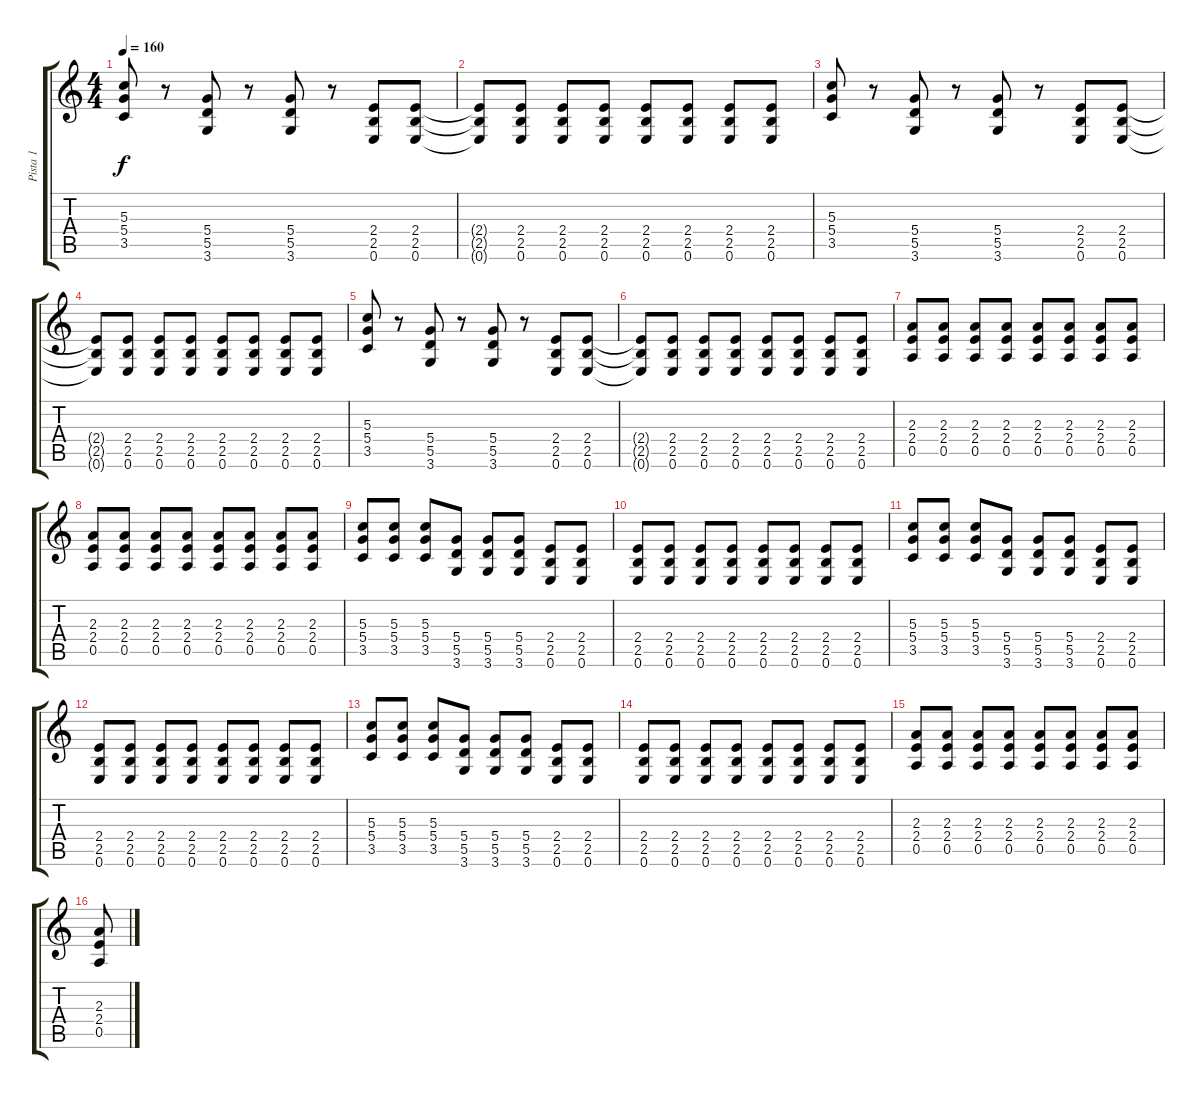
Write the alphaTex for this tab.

\track ("Pista 1" "Pista 1") {instrument overdrivenguitar}
\staff {score tabs}
\tuning (E4 B3 G3 D3 A2 E2) {hide}
\ts (4 4)
\tempo 160
\clef g2
\ks c
(5.3 5.4 3.5).8{dy f volume 11} r.8 (5.4 5.5 3.6).8 r.8 (5.4 5.5 3.6).8 r.8 (2.4 2.5 0.6).8 (2.4 2.5 0.6).8 |
(2.4{t} 2.5{t} 0.6{t}).8 (2.4 2.5 0.6).8 (2.4 2.5 0.6).8 (2.4 2.5 0.6).8 (2.4 2.5 0.6).8 (2.4 2.5 0.6).8 (2.4 2.5 0.6).8 (2.4 2.5 0.6).8 |
(5.3 5.4 3.5).8 r.8 (5.4 5.5 3.6).8 r.8 (5.4 5.5 3.6).8 r.8 (2.4 2.5 0.6).8 (2.4 2.5 0.6).8 |
(2.4{t} 2.5{t} 0.6{t}).8 (2.4 2.5 0.6).8 (2.4 2.5 0.6).8 (2.4 2.5 0.6).8 (2.4 2.5 0.6).8 (2.4 2.5 0.6).8 (2.4 2.5 0.6).8 (2.4 2.5 0.6).8 |
(5.3 5.4 3.5).8 r.8 (5.4 5.5 3.6).8 r.8 (5.4 5.5 3.6).8 r.8 (2.4 2.5 0.6).8 (2.4 2.5 0.6).8 |
(2.4{t} 2.5{t} 0.6{t}).8 (2.4 2.5 0.6).8 (2.4 2.5 0.6).8 (2.4 2.5 0.6).8 (2.4 2.5 0.6).8 (2.4 2.5 0.6).8 (2.4 2.5 0.6).8 (2.4 2.5 0.6).8 |
(2.3 2.4 0.5).8 (2.3 2.4 0.5).8 (2.3 2.4 0.5).8 (2.3 2.4 0.5).8 (2.3 2.4 0.5).8 (2.3 2.4 0.5).8 (2.3 2.4 0.5).8 (2.3 2.4 0.5).8 |
(2.3 2.4 0.5).8 (2.3 2.4 0.5).8 (2.3 2.4 0.5).8 (2.3 2.4 0.5).8 (2.3 2.4 0.5).8 (2.3 2.4 0.5).8 (2.3 2.4 0.5).8 (2.3 2.4 0.5).8 |
(5.3 5.4 3.5).8 (5.3 5.4 3.5).8 (5.3 5.4 3.5).8 (5.4 5.5 3.6).8 (5.4 5.5 3.6).8 (5.4 5.5 3.6).8 (2.4 2.5 0.6).8 (2.4 2.5 0.6).8 |
(2.4 2.5 0.6).8 (2.4 2.5 0.6).8 (2.4 2.5 0.6).8 (2.4 2.5 0.6).8 (2.4 2.5 0.6).8 (2.4 2.5 0.6).8 (2.4 2.5 0.6).8 (2.4 2.5 0.6).8 |
(5.3 5.4 3.5).8 (5.3 5.4 3.5).8 (5.3 5.4 3.5).8 (5.4 5.5 3.6).8 (5.4 5.5 3.6).8 (5.4 5.5 3.6).8 (2.4 2.5 0.6).8 (2.4 2.5 0.6).8 |
(2.4 2.5 0.6).8 (2.4 2.5 0.6).8 (2.4 2.5 0.6).8 (2.4 2.5 0.6).8 (2.4 2.5 0.6).8 (2.4 2.5 0.6).8 (2.4 2.5 0.6).8 (2.4 2.5 0.6).8 |
(5.3 5.4 3.5).8 (5.3 5.4 3.5).8 (5.3 5.4 3.5).8 (5.4 5.5 3.6).8 (5.4 5.5 3.6).8 (5.4 5.5 3.6).8 (2.4 2.5 0.6).8 (2.4 2.5 0.6).8 |
(2.4 2.5 0.6).8 (2.4 2.5 0.6).8 (2.4 2.5 0.6).8 (2.4 2.5 0.6).8 (2.4 2.5 0.6).8 (2.4 2.5 0.6).8 (2.4 2.5 0.6).8 (2.4 2.5 0.6).8 |
(2.3 2.4 0.5).8 (2.3 2.4 0.5).8 (2.3 2.4 0.5).8 (2.3 2.4 0.5).8 (2.3 2.4 0.5).8 (2.3 2.4 0.5).8 (2.3 2.4 0.5).8 (2.3 2.4 0.5).8 |
(2.3 2.4 0.5).8
